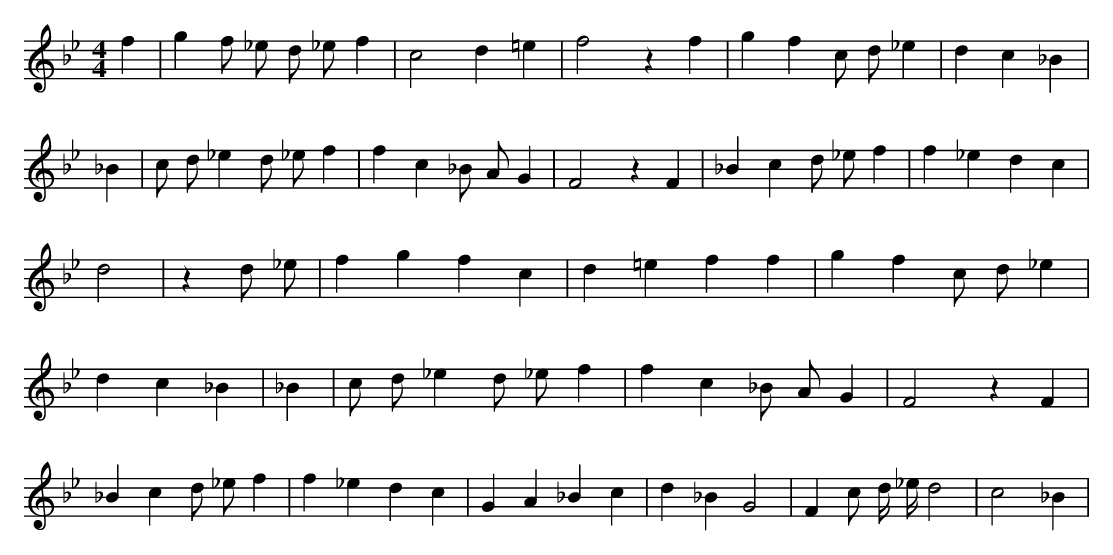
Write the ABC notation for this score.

X:1
M:4/4
L:1/8
K:Bb
f2 | g2 f _e d _e f2 | c4 d2 =e2 | f4 z2 f2 | g2 f2 c d _e2 | d2 c2 _B2 | _B2 | c d _e2 d _e f2 | f2 c2 _B A G2 | F4 z2 F2 | _B2 c2 d _e f2 | f2 _e2 d2 c2 | d4 | z2 d _e | f2 g2 f2 c2 | d2 =e2 f2 f2 | g2 f2 c d _e2 | d2 c2 _B2 | _B2 | c d _e2 d _e f2 | f2 c2 _B A G2 | F4 z2 F2 | _B2 c2 d _e f2 | f2 _e2 d2 c2 | G2 A2 _B2 c2 | d2 _B2 G4 | F2 c d/2 _e/2 d4 | c4 _B2 |
